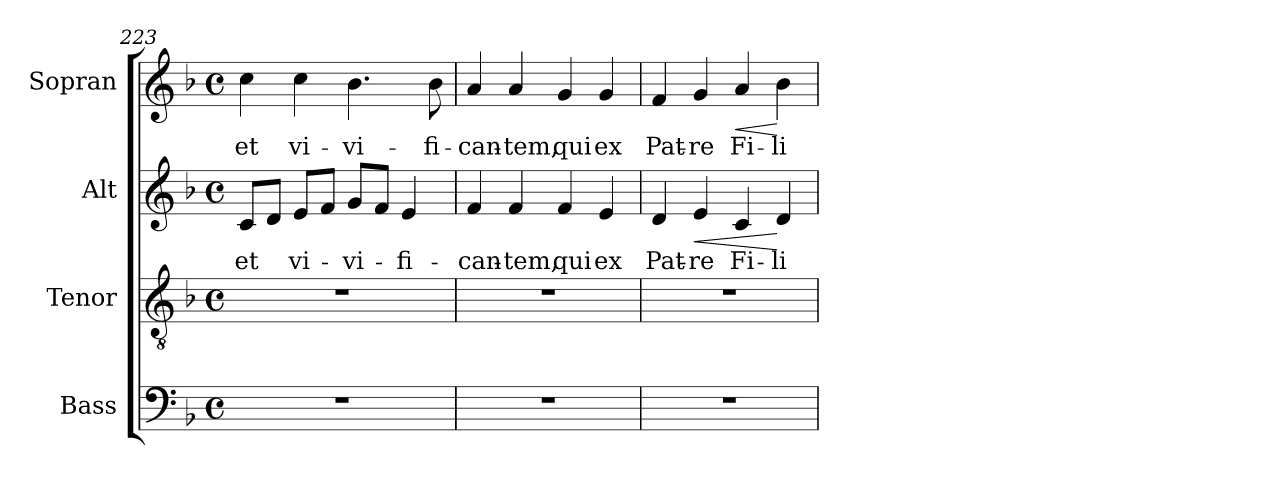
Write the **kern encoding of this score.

**kern	**kern	**kern	**text	**dynam	**kern	**text	**dynam
*part4	*part3	*part2	*part2	*part2	*part1	*part1	*part1
*staff4	*staff3	*staff2	*staff2	*staff2	*staff1	*staff1	*staff1
*I"Bass	*I"Tenor	*I"Alt	*	*	*I"Sopran	*	*
*I'B.	*I'T.	*I'A.	*	*	*I'S.	*	*
*clefF4	*clefGv2	*clefG2	*	*	*clefG2	*	*
*k[b-]	*k[b-]	*k[b-]	*	*	*k[b-]	*	*
*F:	*F:	*F:	*	*	*F:	*	*
*M4/4	*M4/4	*M4/4	*	*	*M4/4	*	*
*met(c)	*met(c)	*met(c)	*	*	*met(c)	*	*
=223	=223	=223	=223	=223	=223	=223	=223
!	!	!	!LO:LY:b	!	!	!LO:LY:b	!
1r	1r	8c/L	et	.	4cc\	et	.
.	.	8d/J	.	.	.	.	.
!	!	!	!LO:LY:b	!	!	!LO:LY:b	!
.	.	8e/L	vi-	.	4cc\	vi-	.
.	.	8f/J	.	.	.	.	.
!	!	!	!LO:LY:b	!	!	!LO:LY:b	!
.	.	8g/L	-vi-	.	4.b-\	-vi-	.
.	.	8f/J	.	.	.	.	.
!	!	!	!LO:LY:b	!	!	!	!
.	.	4e/	-fi-	.	.	.	.
!	!	!	!	!	!	!LO:LY:b	!
.	.	.	.	.	8b-\	-fi-	.
=224	=224	=224	=224	=224	=224	=224	=224
!	!	!	!LO:LY:b	!	!	!LO:LY:b	!
1r	1r	4f/	-can-	.	4a/	-can-	.
!	!	!	!LO:LY:b	!	!	!LO:LY:b	!
.	.	4f/	-tem,	.	4a/	-tem,	.
!	!	!	!LO:LY:b	!	!	!LO:LY:b	!
.	.	4f/	qui	.	4g/	qui	.
!	!	!	!LO:LY:b	!	!	!LO:LY:b	!
.	.	4e/	ex	.	4g/	ex	.
=225	=225	=225	=225	=225	=225	=225	=225
!	!	!	!LO:LY:b	!	!	!LO:LY:b	!
1r	1r	4d/	Pat-	.	4f/	Pat-	.
!	!	!	!LO:LY:b	!LO:HP:b	!	!LO:LY:b	!
.	.	4e/	-re	<	4g/	-re	.
!	!	!	!LO:LY:b	!	!	!LO:LY:b	!LO:HP:b
.	.	4c/	Fi-	.	4a/	Fi-	<
!	!	!	!LO:LY:b	!	!	!LO:LY:b	!
.	.	4d/	-li-	[	4b-\	-li-	[
=	=	=	=	=	=	=	=
*-	*-	*-	*-	*-	*-	*-	*-
